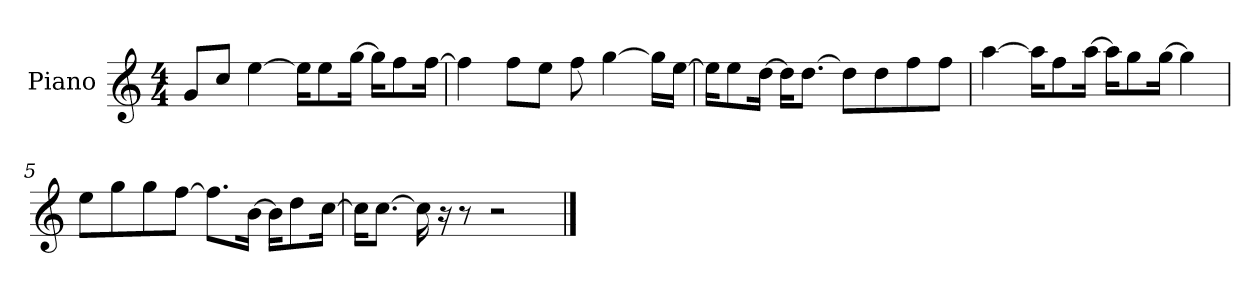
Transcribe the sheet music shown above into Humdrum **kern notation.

**kern
*part1
*staff1
*I"Piano
*I'P-no
*clefG2
*k[]
*M4/4
*MM90
=1
8g/L
8cc/J
[4ee\
16ee\KL]
8ee\
[16gg\Jk
16gg\KL]
8ff\
[16ff\Jk
=2
4ff\]
8ff\L
8ee\J
8ff\
[4gg\
16gg\LL]
[16ee\JJ
=3
16ee\KL]
8ee\
[16dd\Jk
16dd\KL]
[8.dd\J
8dd\L]
8dd\
8ff\
8ff\J
=4
[4aa\
16aa\KL]
8ff\
[16aa\Jk
16aa\KL]
8gg\
[16gg\Jk
4gg\]
!!LO:LB:g=z
=5
8ee\L
8gg\
8gg\
[8ff\J
8.ff\L]
[16b\Jk
16b\KL]
8dd\
[16cc\Jk
=6
16cc\KL]
[8.cc\J
16cc\]
16r
8r
2r
==
*-
